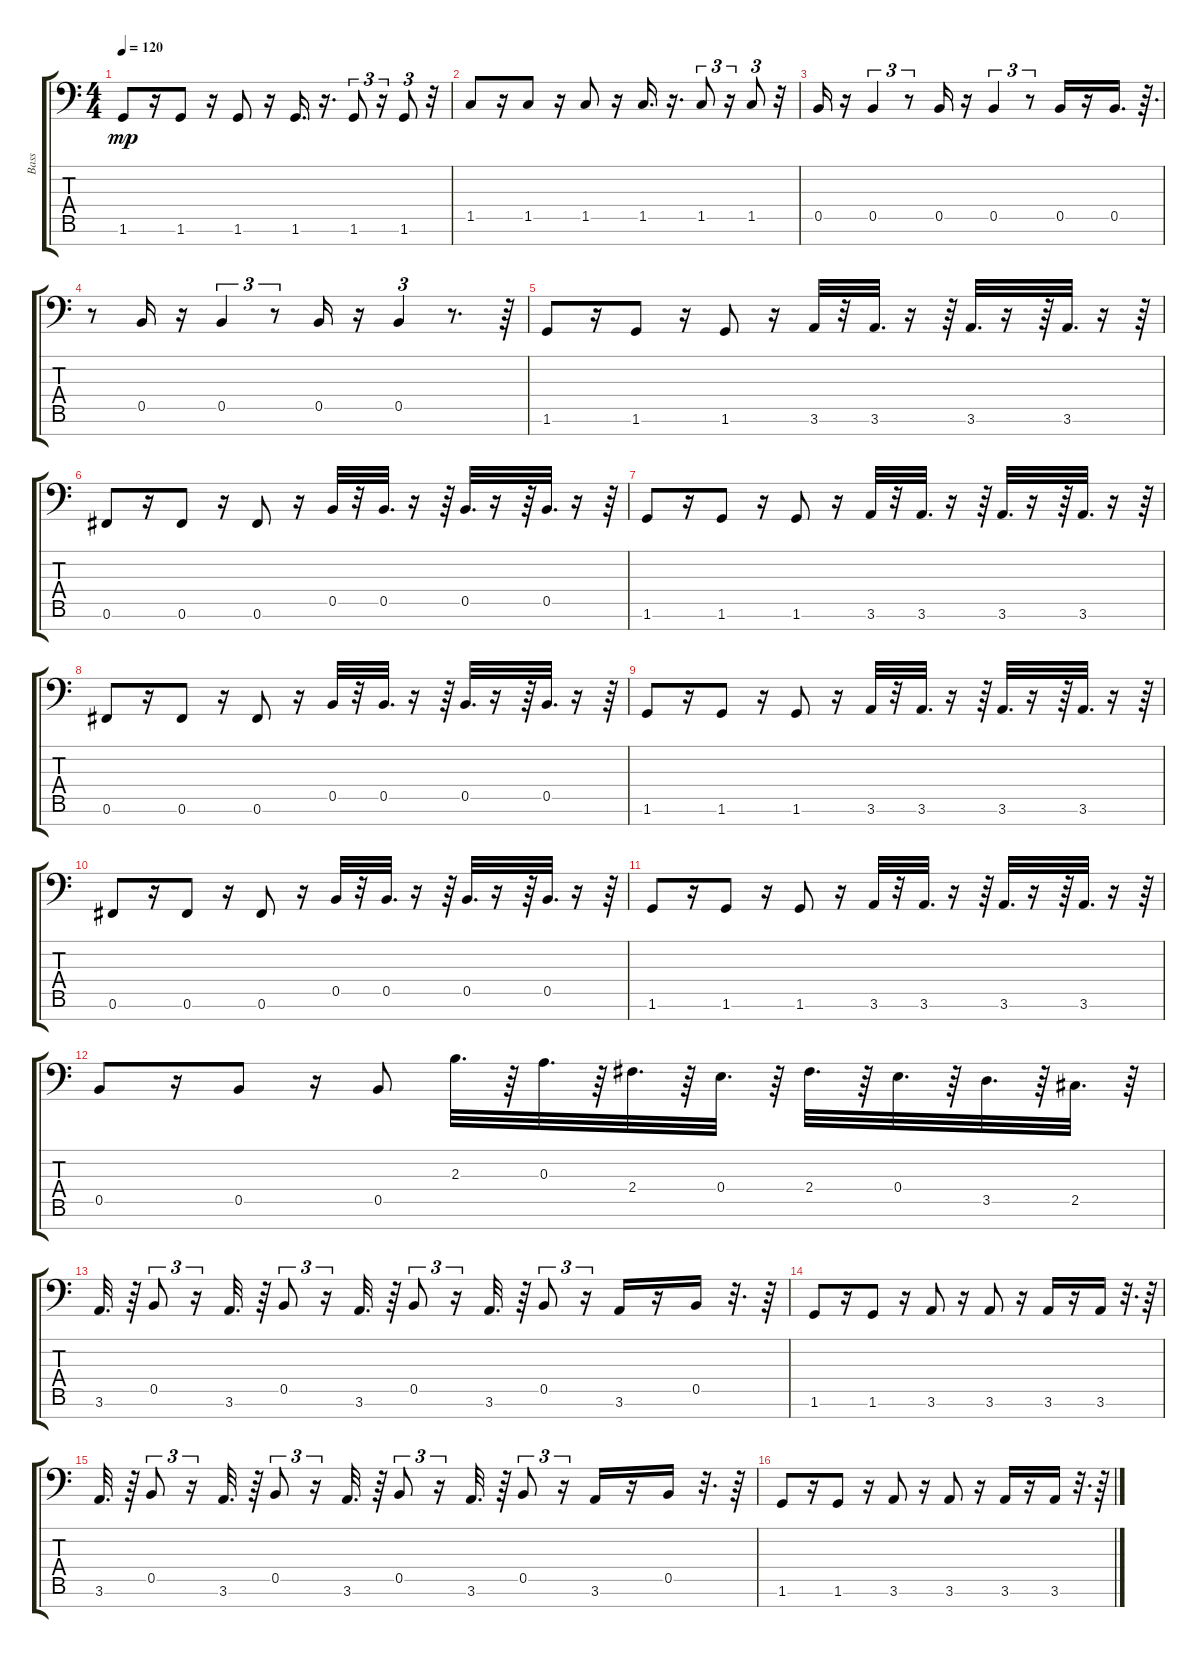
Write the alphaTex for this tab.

\track ("Bass" "Bass") {instrument electricbasspick}
\staff {score tabs}
\tuning (G3 D3 A2 E2 B1 Gb1 Db1) {hide}
\ts (4 4)
\tempo 120
\clef f4
\ks c
1.6.8{dy mp} r.16 1.6.8 r.16 1.6.8 r.16 1.6.16{d} r.16{d} 1.6.8{tu (3 2)} r.16{tu (3 2)} 1.6.8{tu (3 2)} r.32 |
1.5.8 r.16 1.5.8 r.16 1.5.8 r.16 1.5.16{d} r.16{d} 1.5.8{tu (3 2)} r.16{tu (3 2)} 1.5.8{tu (3 2)} r.32 |
0.5.16 r.16 0.5.4{tu (3 2)} r.8{tu (3 2)} 0.5.16 r.16 0.5.4{tu (3 2)} r.8{tu (3 2)} 0.5.16 r.16 0.5.16{d} r.64{d} |
r.8 0.5.16 r.16 0.5.4{tu (3 2)} r.8{tu (3 2)} 0.5.16 r.16 0.5.4{tu (3 2)} r.8{d} r.64 |
1.6.8 r.16 1.6.8 r.16 1.6.8 r.16 3.6.32 r.32 3.6.32{d} r.16 r.64 3.6.32{d} r.16 r.64 3.6.32{d} r.16 r.64 |
0.6.8 r.16 0.6.8 r.16 0.6.8 r.16 0.5.32 r.32 0.5.32{d} r.16 r.64 0.5.32{d} r.16 r.64 0.5.32{d} r.16 r.64 |
1.6.8 r.16 1.6.8 r.16 1.6.8 r.16 3.6.32 r.32 3.6.32{d} r.16 r.64 3.6.32{d} r.16 r.64 3.6.32{d} r.16 r.64 |
0.6.8 r.16 0.6.8 r.16 0.6.8 r.16 0.5.32 r.32 0.5.32{d} r.16 r.64 0.5.32{d} r.16 r.64 0.5.32{d} r.16 r.64 |
1.6.8 r.16 1.6.8 r.16 1.6.8 r.16 3.6.32 r.32 3.6.32{d} r.16 r.64 3.6.32{d} r.16 r.64 3.6.32{d} r.16 r.64 |
0.6.8 r.16 0.6.8 r.16 0.6.8 r.16 0.5.32 r.32 0.5.32{d} r.16 r.64 0.5.32{d} r.16 r.64 0.5.32{d} r.16 r.64 |
1.6.8 r.16 1.6.8 r.16 1.6.8 r.16 3.6.32 r.32 3.6.32{d} r.16 r.64 3.6.32{d} r.16 r.64 3.6.32{d} r.16 r.64 |
0.5.8 r.16 0.5.8 r.16 0.5.8 2.3.32{d} r.64 0.3.32{d} r.64 2.4.32{d} r.64 0.4.32{d} r.64 2.4.32{d} r.64 0.4.32{d} r.64 3.5.32{d} r.64 2.5.32{d} r.64 |
3.6.32{d} r.64 0.5.8{tu (3 2)} r.16{tu (3 2)} 3.6.32{d} r.64 0.5.8{tu (3 2)} r.16{tu (3 2)} 3.6.32{d} r.64 0.5.8{tu (3 2)} r.16{tu (3 2)} 3.6.32{d} r.64 0.5.8{tu (3 2)} r.16{tu (3 2)} 3.6.16 r.16 0.5.16 r.32{d} r.64 |
1.6.8 r.16 1.6.8 r.16 3.6.8 r.16 3.6.8 r.16 3.6.16 r.16 3.6.16 r.32{d} r.64 |
3.6.32{d} r.64 0.5.8{tu (3 2)} r.16{tu (3 2)} 3.6.32{d} r.64 0.5.8{tu (3 2)} r.16{tu (3 2)} 3.6.32{d} r.64 0.5.8{tu (3 2)} r.16{tu (3 2)} 3.6.32{d} r.64 0.5.8{tu (3 2)} r.16{tu (3 2)} 3.6.16 r.16 0.5.16 r.32{d} r.64 |
1.6.8 r.16 1.6.8 r.16 3.6.8 r.16 3.6.8 r.16 3.6.16 r.16 3.6.16 r.32{d} r.64
